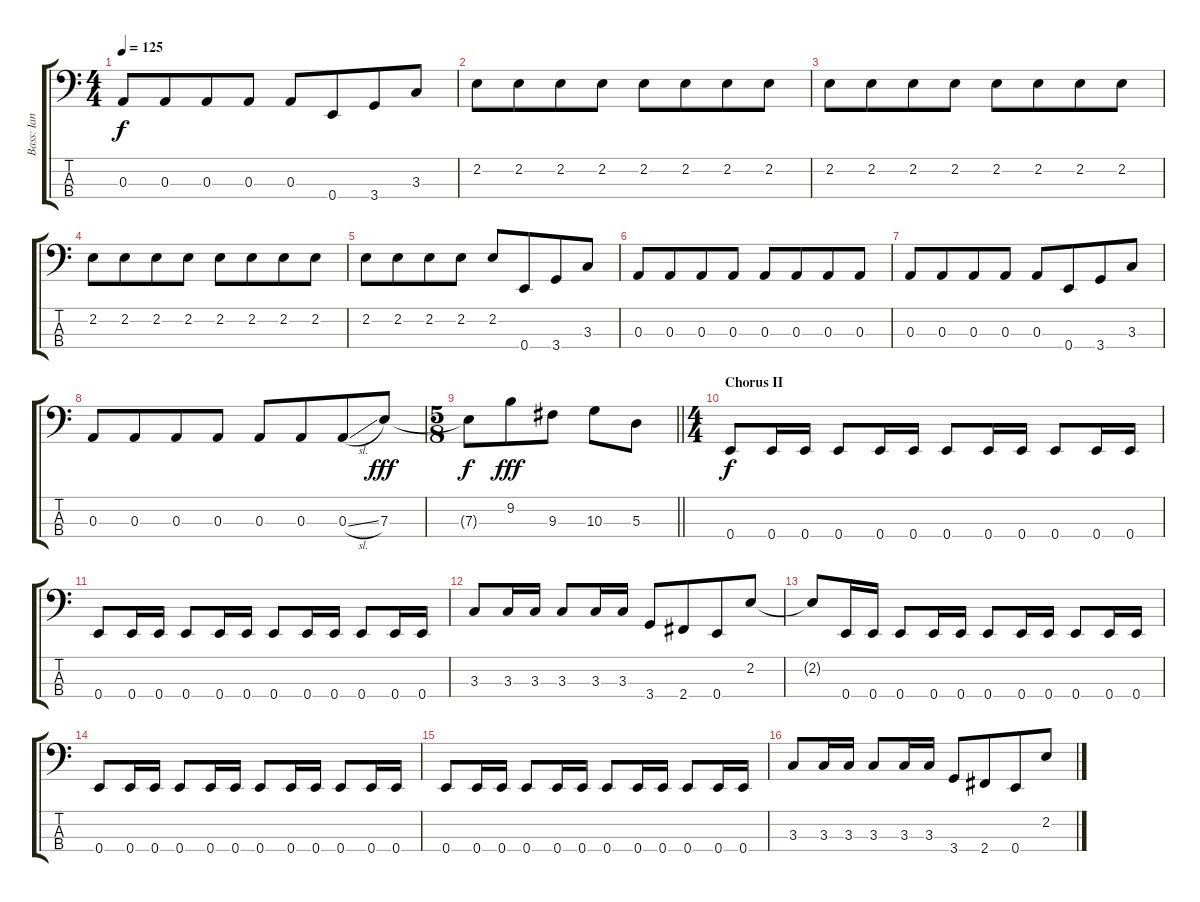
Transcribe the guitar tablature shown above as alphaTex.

\track ("Bass: Ian" "Bass: Ian") {instrument electricbassfinger}
\staff {score tabs}
\tuning (G2 D2 A1 E1) {hide}
\ts (4 4)
\tempo 125
\clef f4
\ks c
0.3.8{dy f} 0.3.8{beam merge} 0.3.8 0.3.8 0.3.8 0.4.8{beam merge} 3.4.8 3.3.8 |
2.2.8 2.2.8{beam merge} 2.2.8 2.2.8 2.2.8 2.2.8{beam merge} 2.2.8 2.2.8 |
2.2.8 2.2.8{beam merge} 2.2.8 2.2.8 2.2.8 2.2.8{beam merge} 2.2.8 2.2.8 |
2.2.8 2.2.8{beam merge} 2.2.8 2.2.8 2.2.8 2.2.8{beam merge} 2.2.8 2.2.8 |
2.2.8 2.2.8{beam merge} 2.2.8 2.2.8 2.2.8 0.4.8{beam merge} 3.4.8 3.3.8 |
0.3.8 0.3.8{beam merge} 0.3.8 0.3.8 0.3.8 0.3.8{beam merge} 0.3.8 0.3.8 |
0.3.8 0.3.8{beam merge} 0.3.8 0.3.8 0.3.8 0.4.8{beam merge} 3.4.8 3.3.8 |
0.3.8 0.3.8{beam merge} 0.3.8 0.3.8 0.3.8 0.3.8{beam merge} 0.3{sl}.8 7.3.8{dy fff} |
\ts (5 8)
\barLineRight lightlight
7.3{t}.8{dy f} 9.2.8{dy fff} 9.3.8 10.3.8 5.3.8 |
\ts (4 4)
\section ("" "Chorus II")
0.4.8{dy f} 0.4.16 0.4.16 0.4.8 0.4.16 0.4.16 0.4.8 0.4.16 0.4.16 0.4.8 0.4.16 0.4.16 |
0.4.8 0.4.16 0.4.16 0.4.8 0.4.16 0.4.16 0.4.8 0.4.16 0.4.16 0.4.8 0.4.16 0.4.16 |
3.3.8 3.3.16 3.3.16 3.3.8 3.3.16 3.3.16 3.4.8 2.4.8{beam merge} 0.4.8 2.2.8 |
2.2{t}.8 0.4.16 0.4.16 0.4.8 0.4.16 0.4.16 0.4.8 0.4.16 0.4.16 0.4.8 0.4.16 0.4.16 |
0.4.8 0.4.16 0.4.16 0.4.8 0.4.16 0.4.16 0.4.8 0.4.16 0.4.16 0.4.8 0.4.16 0.4.16 |
0.4.8 0.4.16 0.4.16 0.4.8 0.4.16 0.4.16 0.4.8 0.4.16 0.4.16 0.4.8 0.4.16 0.4.16 |
3.3.8 3.3.16 3.3.16 3.3.8 3.3.16 3.3.16 3.4.8 2.4.8{beam merge} 0.4.8 2.2.8
